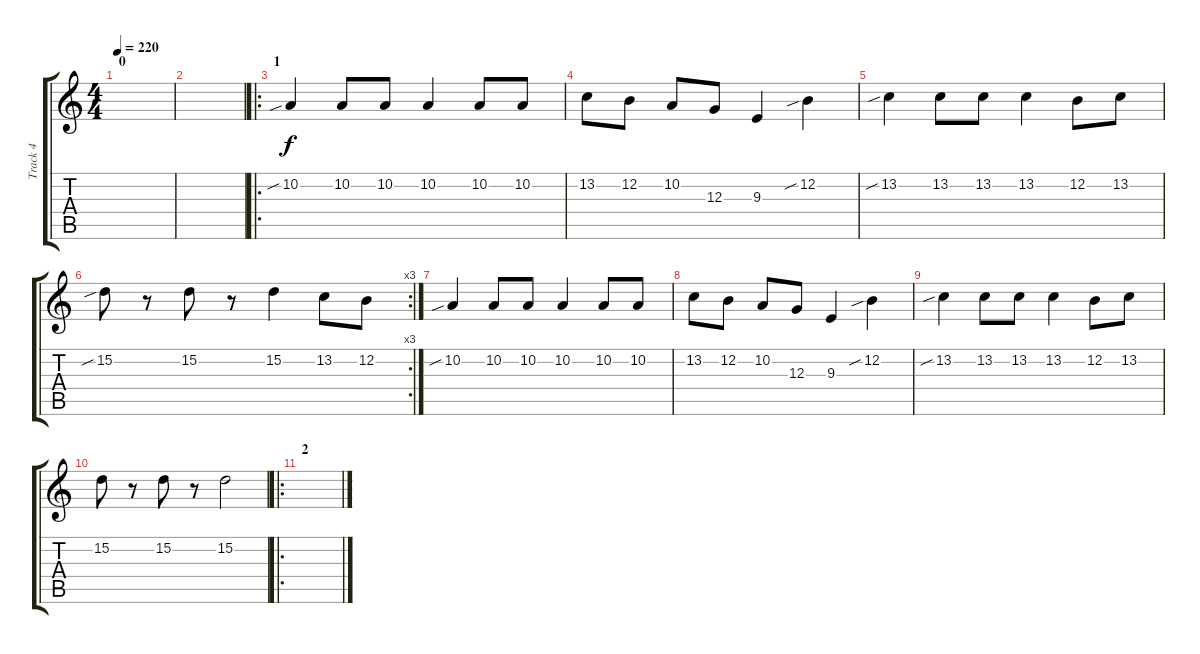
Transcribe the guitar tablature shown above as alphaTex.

\track ("Track 4" "Track 4") {instrument violin}
\staff {score tabs}
\tuning (E4 B3 G3 D3 A2 E2) {hide}
\ts (4 4)
\section ("" "0")
\tempo 220
\clef g2
\ks c
|
|
\ro
\section ("" "1")
10.2{sib}.4 10.2.8 10.2.8 10.2.4 10.2.8 10.2.8 |
13.2.8 12.2.8 10.2.8 12.3.8 9.3.4 12.2{sib}.4 |
13.2{sib}.4 13.2.8 13.2.8 13.2.4 12.2.8 13.2.8 |
\rc 3
15.2{sib}.8 r.8 15.2.8 r.8 15.2.4 13.2.8 12.2.8 |
10.2{sib}.4 10.2.8 10.2.8 10.2.4 10.2.8 10.2.8 |
13.2.8 12.2.8 10.2.8 12.3.8 9.3.4 12.2{sib}.4 |
13.2{sib}.4 13.2.8 13.2.8 13.2.4 12.2.8 13.2.8 |
15.2.8 r.8 15.2.8 r.8 15.2.2 |
\ro
\section ("" "2")
